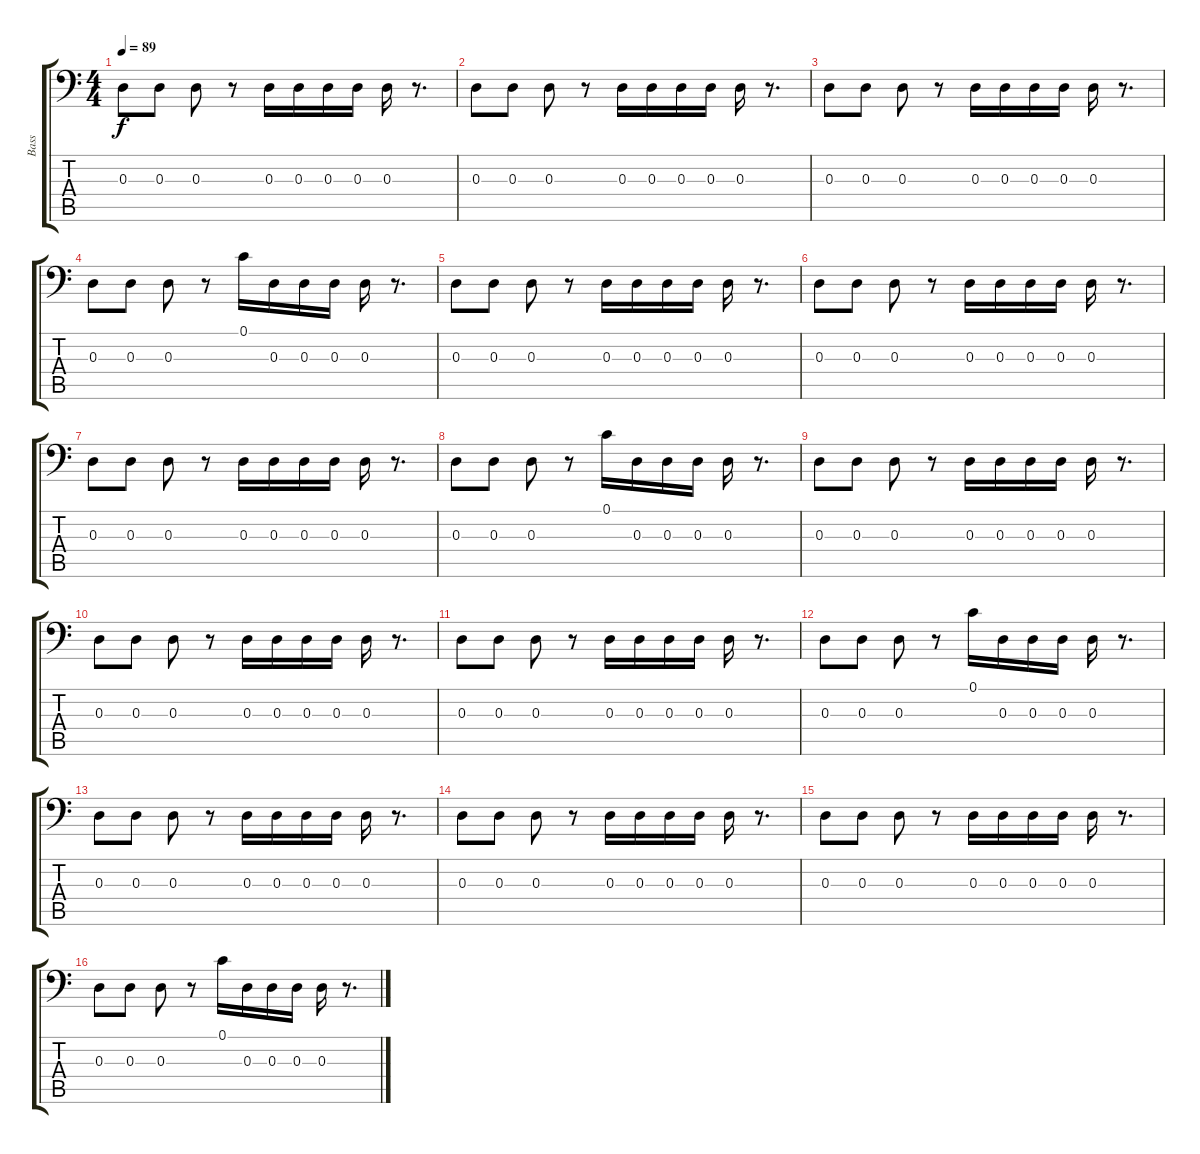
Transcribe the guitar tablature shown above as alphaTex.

\track ("Bass" "Bass") {instrument electricbasspick}
\staff {score tabs}
\tuning (C3 G2 D2 A1 E1 B0) {hide}
\ts (4 4)
\tempo 89
\clef f4
\ks c
0.3.8{dy f} 0.3.8 0.3.8 r.8 0.3.16 0.3.16 0.3.16 0.3.16 0.3.16 r.8{d} |
0.3.8 0.3.8 0.3.8 r.8 0.3.16 0.3.16 0.3.16 0.3.16 0.3.16 r.8{d} |
0.3.8 0.3.8 0.3.8 r.8 0.3.16 0.3.16 0.3.16 0.3.16 0.3.16 r.8{d} |
0.3.8 0.3.8 0.3.8 r.8 0.1.16 0.3.16 0.3.16 0.3.16 0.3.16 r.8{d} |
0.3.8 0.3.8 0.3.8 r.8 0.3.16 0.3.16 0.3.16 0.3.16 0.3.16 r.8{d} |
0.3.8 0.3.8 0.3.8 r.8 0.3.16 0.3.16 0.3.16 0.3.16 0.3.16 r.8{d} |
0.3.8 0.3.8 0.3.8 r.8 0.3.16 0.3.16 0.3.16 0.3.16 0.3.16 r.8{d} |
0.3.8 0.3.8 0.3.8 r.8 0.1.16 0.3.16 0.3.16 0.3.16 0.3.16 r.8{d} |
0.3.8 0.3.8 0.3.8 r.8 0.3.16 0.3.16 0.3.16 0.3.16 0.3.16 r.8{d} |
0.3.8 0.3.8 0.3.8 r.8 0.3.16 0.3.16 0.3.16 0.3.16 0.3.16 r.8{d} |
0.3.8 0.3.8 0.3.8 r.8 0.3.16 0.3.16 0.3.16 0.3.16 0.3.16 r.8{d} |
0.3.8 0.3.8 0.3.8 r.8 0.1.16 0.3.16 0.3.16 0.3.16 0.3.16 r.8{d} |
0.3.8 0.3.8 0.3.8 r.8 0.3.16 0.3.16 0.3.16 0.3.16 0.3.16 r.8{d} |
0.3.8 0.3.8 0.3.8 r.8 0.3.16 0.3.16 0.3.16 0.3.16 0.3.16 r.8{d} |
0.3.8 0.3.8 0.3.8 r.8 0.3.16 0.3.16 0.3.16 0.3.16 0.3.16 r.8{d} |
0.3.8 0.3.8 0.3.8 r.8 0.1.16 0.3.16 0.3.16 0.3.16 0.3.16 r.8{d}
